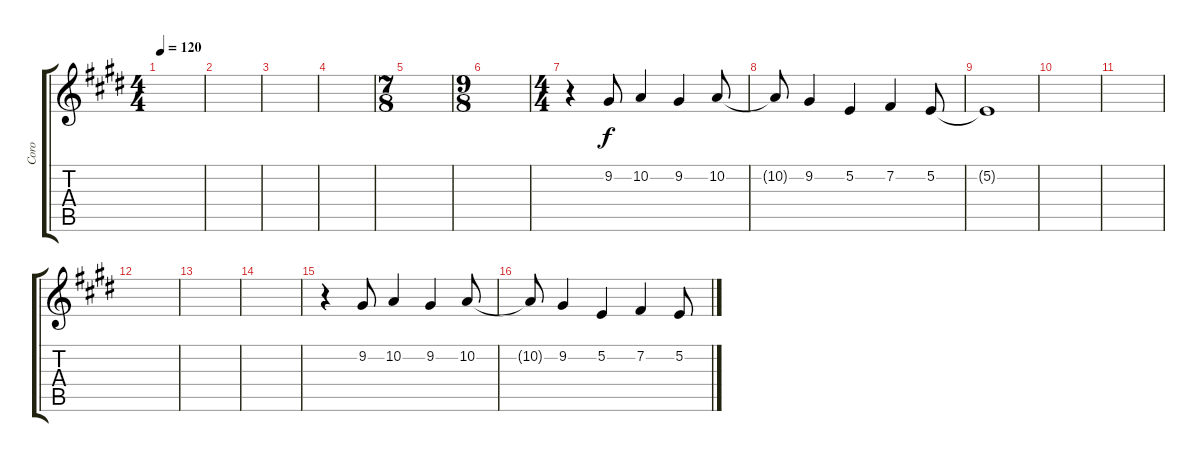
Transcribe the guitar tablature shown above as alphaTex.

\track ("Coro" "Coro") {instrument synthvoice}
\staff {score tabs}
\tuning (E4 B3 G3 D3 A2 E2) {hide}
\ts (4 4)
\tempo 120
\clef g2
\ks e
|
|
|
|
\ts (7 8)
|
\ts (9 8)
|
\ts (4 4)
r.4 9.2.8{dy f} 10.2.4 9.2.4 10.2.8 |
10.2{t}.8 9.2.4 5.2.4 7.2.4 5.2.8 |
5.2{t}.1 |
|
|
|
|
|
r.4 9.2.8 10.2.4 9.2.4 10.2.8 |
10.2{t}.8 9.2.4 5.2.4 7.2.4 5.2.8
